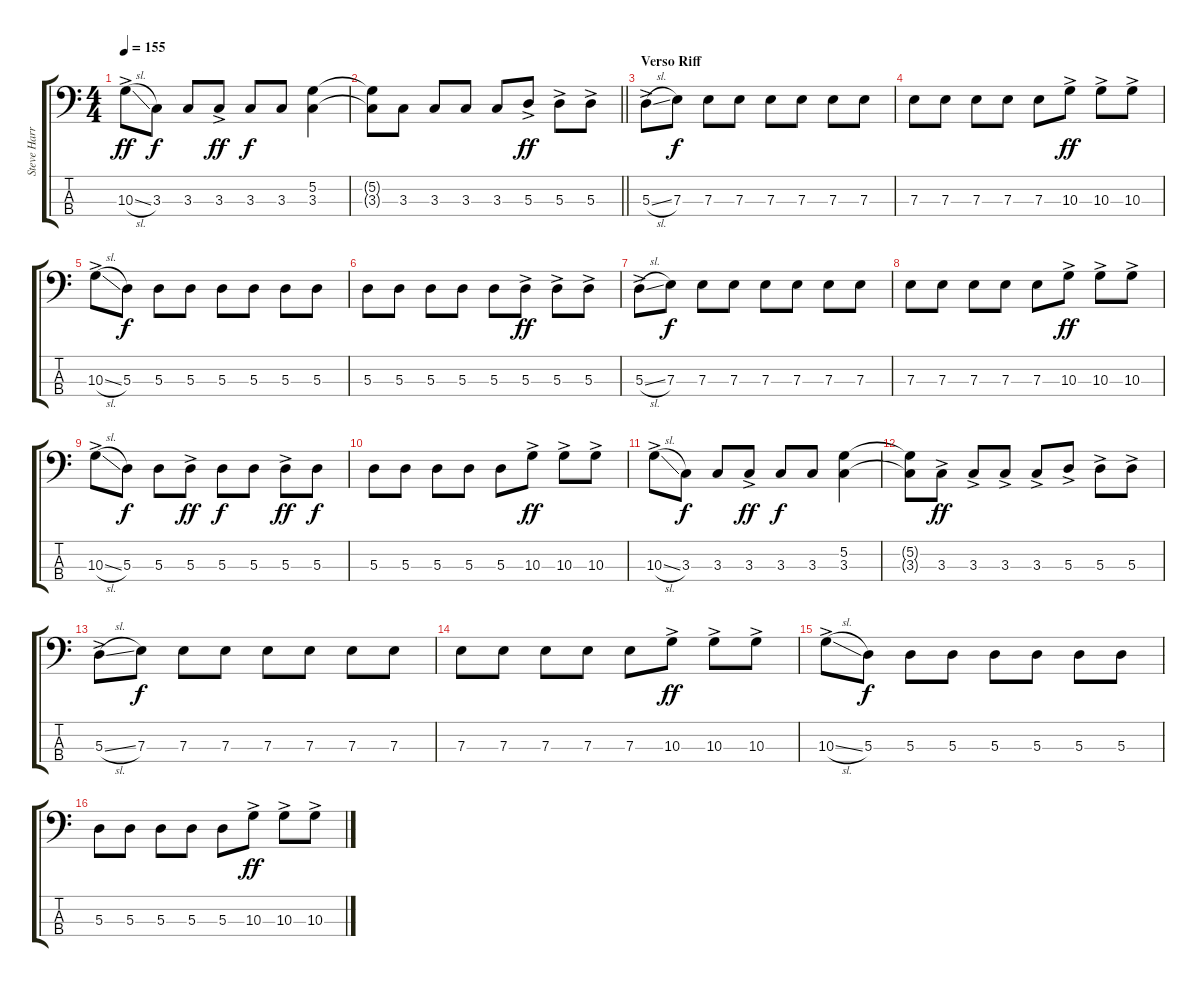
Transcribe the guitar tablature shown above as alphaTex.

\track ("Steve Harris" "Steve Harr") {instrument electricbassfinger}
\staff {score tabs}
\tuning (G2 D2 A1 E1) {hide}
\ts (4 4)
\tempo 155
\clef f4
\ks c
10.3{sl ac}.8{dy ff} 3.3.8{dy f} 3.3.8 3.3{ac}.8{dy ff} 3.3.8{dy f} 3.3.8 (5.2 3.3).4 |
\barLineRight lightlight
(5.2{t} 3.3{t}).8 3.3.8 3.3.8 3.3.8 3.3.8 5.3{ac}.8{dy ff} 5.3{ac}.8 5.3{ac}.8 |
\section ("" "Verso Riff")
5.3{sl ac}.8 7.3.8{dy f} 7.3.8 7.3.8 7.3.8 7.3.8 7.3.8 7.3.8 |
7.3.8 7.3.8 7.3.8 7.3.8 7.3.8 10.3{ac}.8{dy ff} 10.3{ac}.8 10.3{ac}.8 |
10.3{sl ac}.8 5.3.8{dy f} 5.3.8 5.3.8 5.3.8 5.3.8 5.3.8 5.3.8 |
5.3.8 5.3.8 5.3.8 5.3.8 5.3.8 5.3{ac}.8{dy ff} 5.3{ac}.8 5.3{ac}.8 |
5.3{sl ac}.8 7.3.8{dy f} 7.3.8 7.3.8 7.3.8 7.3.8 7.3.8 7.3.8 |
7.3.8 7.3.8 7.3.8 7.3.8 7.3.8 10.3{ac}.8{dy ff} 10.3{ac}.8 10.3{ac}.8 |
10.3{sl ac}.8 5.3.8{dy f} 5.3.8 5.3{ac}.8{dy ff} 5.3.8{dy f} 5.3.8 5.3{ac}.8{dy ff} 5.3.8{dy f} |
5.3.8 5.3.8 5.3.8 5.3.8 5.3.8 10.3{ac}.8{dy ff} 10.3{ac}.8 10.3{ac}.8 |
10.3{sl ac}.8 3.3.8{dy f} 3.3.8 3.3{ac}.8{dy ff} 3.3.8{dy f} 3.3.8 (5.2 3.3).4 |
(5.2{t} 3.3{t}).8 3.3{ac}.8{dy ff} 3.3{ac}.8 3.3{ac}.8 3.3{ac}.8 5.3{ac}.8 5.3{ac}.8 5.3{ac}.8 |
5.3{sl ac}.8 7.3.8{dy f} 7.3.8 7.3.8 7.3.8 7.3.8 7.3.8 7.3.8 |
7.3.8 7.3.8 7.3.8 7.3.8 7.3.8 10.3{ac}.8{dy ff} 10.3{ac}.8 10.3{ac}.8 |
10.3{sl ac}.8 5.3.8{dy f} 5.3.8 5.3.8 5.3.8 5.3.8 5.3.8 5.3.8 |
5.3.8 5.3.8 5.3.8 5.3.8 5.3.8 10.3{ac}.8{dy ff} 10.3{ac}.8 10.3{ac}.8
